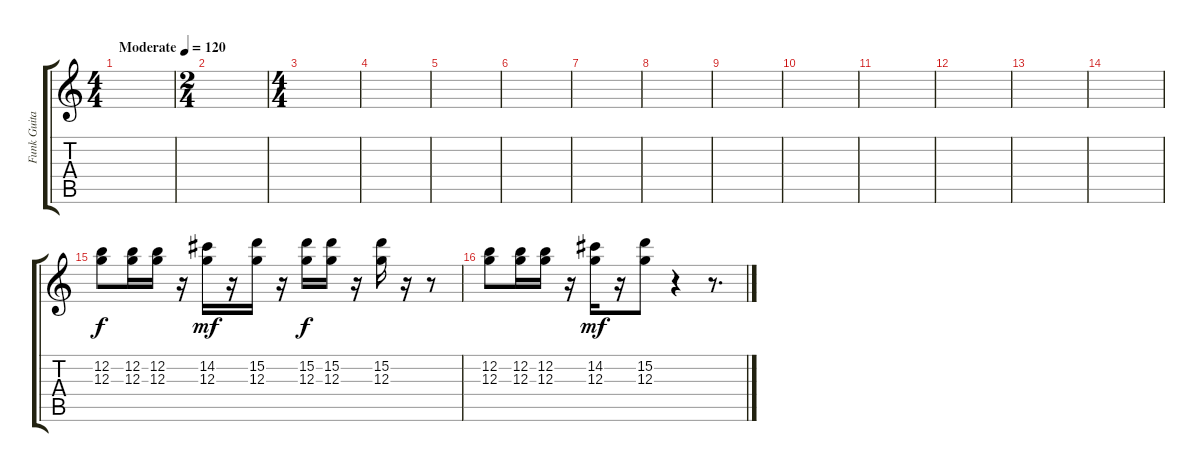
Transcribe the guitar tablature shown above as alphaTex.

\track ("Funk Guitar" "Funk Guita") {instrument overdrivenguitar}
\staff {score tabs}
\tuning (E4 B3 G3 D3 A2 E2) {hide}
\ts (4 4)
\tempo (120 "Moderate")
\clef g2
\ks c
|
\ts (2 4)
|
\ts (4 4)
|
|
|
|
|
|
|
|
|
|
|
|
(12.2 12.3).8 (12.2 12.3).16 (12.2 12.3).16 r.16 (14.2 12.3).16{dy mf} r.16 (15.2 12.3).16 r.16 (15.2 12.3).16{dy f} (15.2 12.3).16 r.16 (15.2 12.3).16 r.16 r.8 |
(12.2 12.3).8 (12.2 12.3).16 (12.2 12.3).16 r.16 (14.2 12.3).16{dy mf} r.16 (15.2 12.3).8 r.4 r.8{d}
